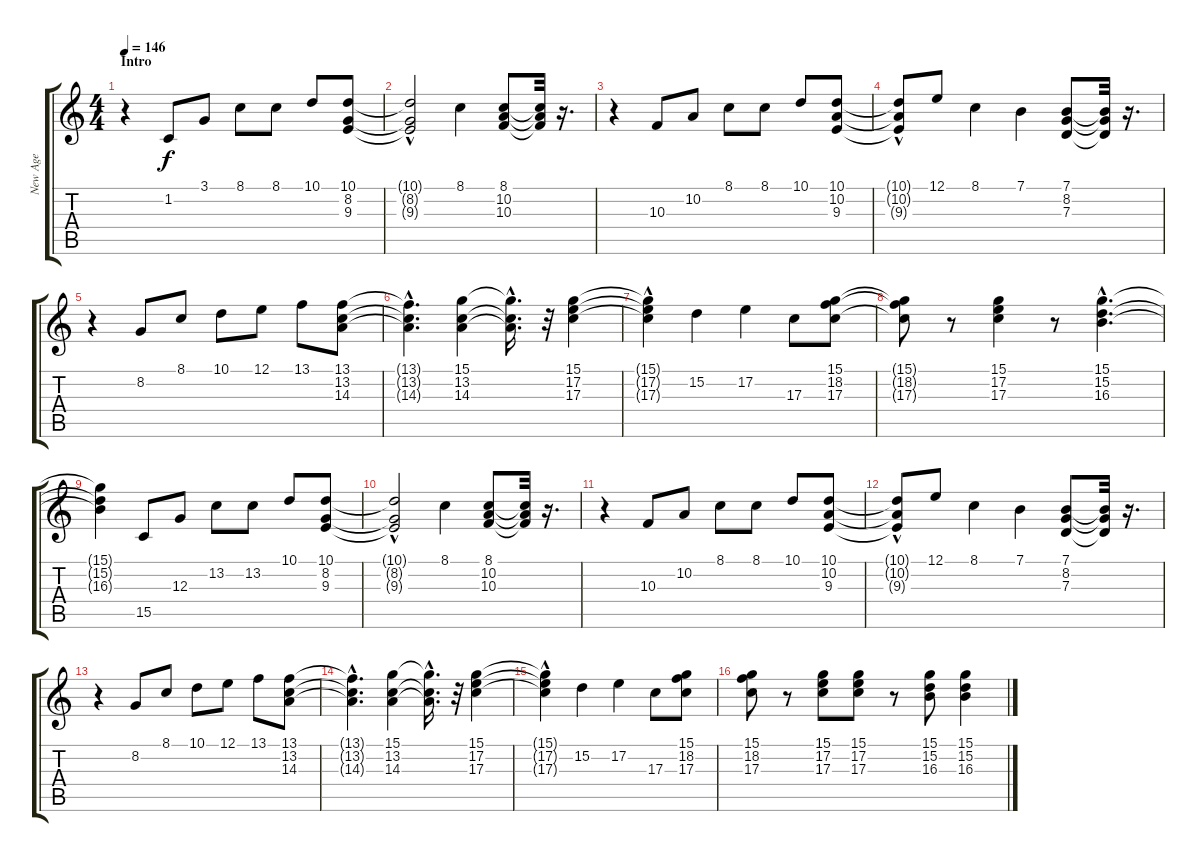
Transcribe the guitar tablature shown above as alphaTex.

\track ("New Age" "New Age") {instrument synthstrings1}
\staff {score tabs}
\tuning (E4 B3 G3 D3 A2 E2) {hide}
\ts (4 4)
\section ("" "Intro")
\tempo 146
\clef g2
\ks c
r.4{dy f instrument synthstrings1} 1.2.8 3.1.8 8.1.8 8.1.8 10.1.8 (10.1 8.2 9.3).8 |
(10.1{t} 8.2{hac t} 9.3{hac t}).2 8.1.4 (8.1 10.2 10.3).8 (8.1{t} 10.2{t} 10.3{t}).32 r.16{d} |
r.4 10.3.8 10.2.8 8.1.8 8.1.8 10.1.8 (10.1 10.2 9.3).8 |
(10.1{t} 10.2{hac t} 9.3{hac t}).8 12.1.8 8.1.4 7.1.4 (7.1 8.2 7.3).8 (7.1{t} 8.2{t} 7.3{t}).32 r.16{d} |
r.4 8.2.8 8.1.8 10.1.8 12.1.8 13.1.8 (13.1 13.2 14.3).8 |
(13.1{hac t} 13.2{hac t} 14.3{hac t}).4{d} (15.1 13.2 14.3).4 (15.1{hac t} 13.2{hac t} 14.3{hac t}).16{d} r.32 (15.1 17.2 17.3).4 |
(15.1{hac t} 17.2{t} 17.3{hac t}).4 15.2.4 17.2.4 17.3.8 (15.1 18.2 17.3).8 |
(15.1{t} 18.2{t} 17.3{t}).8 r.8 (15.1 17.2 17.3).4 r.8 (15.1{hac} 15.2{hac} 16.3{hac}).4{d} |
(15.1{t} 15.2{t} 16.3{t}).4 15.5.8 12.3.8 13.2.8 13.2.8 10.1.8 (10.1 8.2 9.3).8 |
(10.1{t} 8.2{hac t} 9.3{hac t}).2 8.1.4 (8.1 10.2 10.3).8 (8.1{t} 10.2{t} 10.3{t}).32 r.16{d} |
r.4 10.3.8 10.2.8 8.1.8 8.1.8 10.1.8 (10.1 10.2 9.3).8 |
(10.1{t} 10.2{hac t} 9.3{hac t}).8 12.1.8 8.1.4 7.1.4 (7.1 8.2 7.3).8 (7.1{t} 8.2{t} 7.3{t}).32 r.16{d} |
r.4 8.2.8 8.1.8 10.1.8 12.1.8 13.1.8 (13.1 13.2 14.3).8 |
(13.1{hac t} 13.2{hac t} 14.3{hac t}).4{d} (15.1 13.2 14.3).4 (15.1{hac t} 13.2{hac t} 14.3{hac t}).16{d} r.32 (15.1 17.2 17.3).4 |
(15.1{hac t} 17.2{t} 17.3{hac t}).4 15.2.4 17.2.4 17.3.8 (15.1 18.2 17.3).8 |
(15.1 18.2 17.3).8 r.8 (15.1 17.2 17.3).8 (15.1 17.2 17.3).8 r.8 (15.1 15.2 16.3).8 (15.1 15.2 16.3).4
